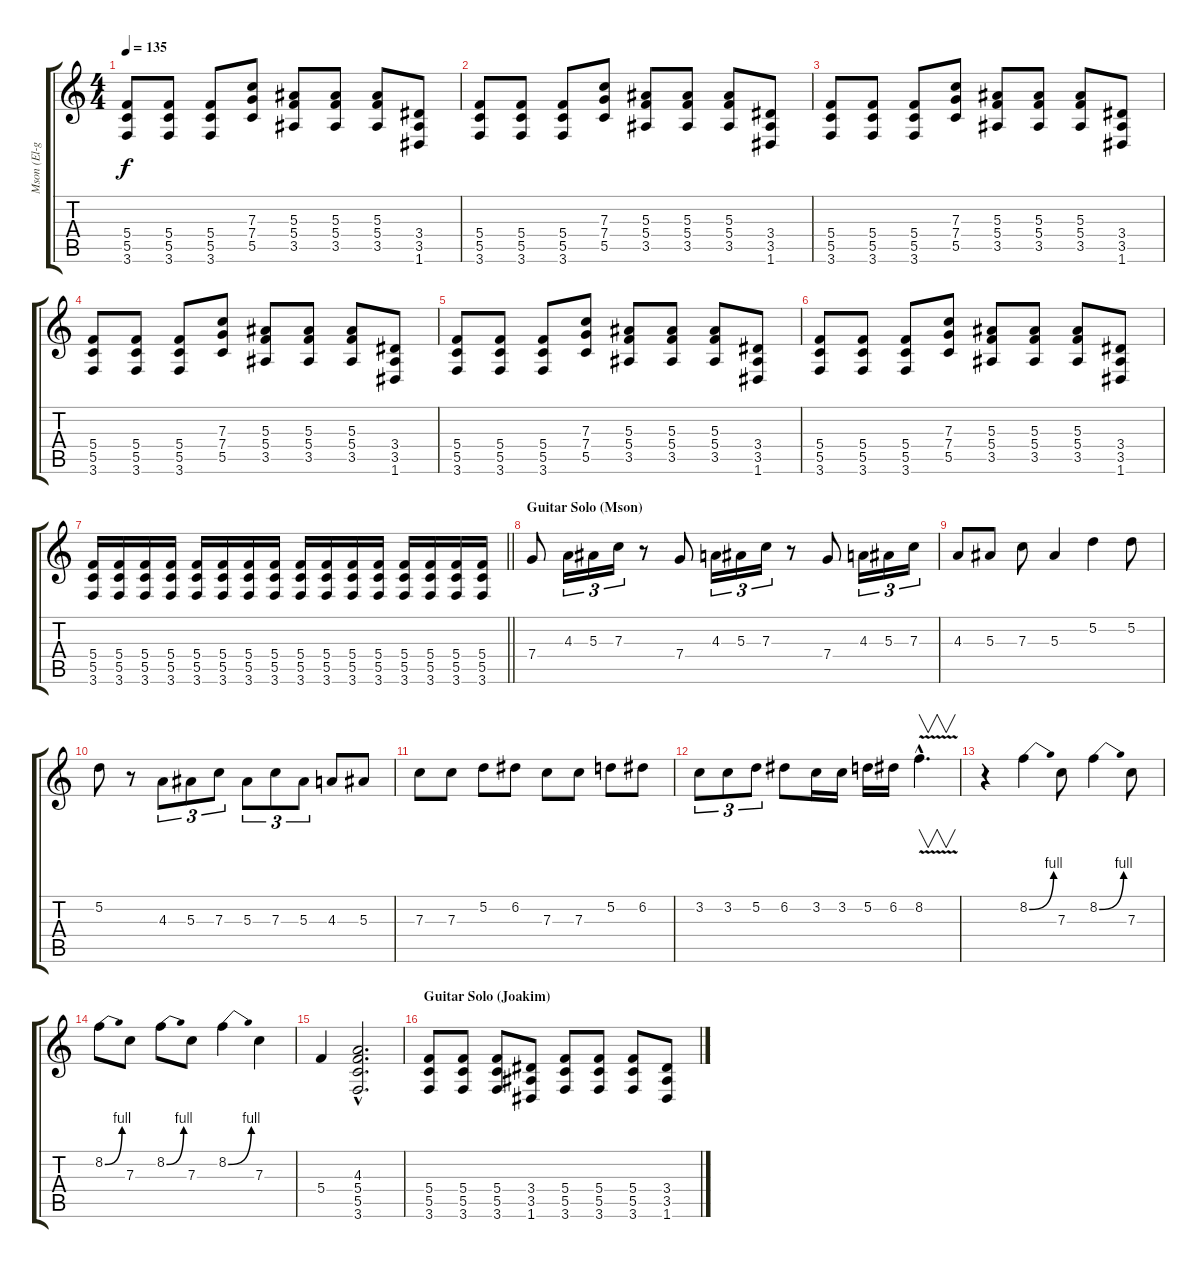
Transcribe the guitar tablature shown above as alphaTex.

\track ("Mson (El-gitarr)" "Mson (El-g") {instrument overdrivenguitar}
\staff {score tabs}
\tuning (D4 A3 F3 C3 G2 D2) {hide}
\ts (4 4)
\tempo 135
\clef g2
\ks c
(5.4 5.5 3.6).8{dy f} (5.4 5.5 3.6).8 (5.4 5.5 3.6).8 (7.3 7.4 5.5).8 (5.3 5.4 3.5).8 (5.3 5.4 3.5).8 (5.3 5.4 3.5).8 (3.4 3.5 1.6).8 |
(5.4 5.5 3.6).8 (5.4 5.5 3.6).8 (5.4 5.5 3.6).8 (7.3 7.4 5.5).8 (5.3 5.4 3.5).8 (5.3 5.4 3.5).8 (5.3 5.4 3.5).8 (3.4 3.5 1.6).8 |
(5.4 5.5 3.6).8 (5.4 5.5 3.6).8 (5.4 5.5 3.6).8 (7.3 7.4 5.5).8 (5.3 5.4 3.5).8 (5.3 5.4 3.5).8 (5.3 5.4 3.5).8 (3.4 3.5 1.6).8 |
(5.4 5.5 3.6).8 (5.4 5.5 3.6).8 (5.4 5.5 3.6).8 (7.3 7.4 5.5).8 (5.3 5.4 3.5).8 (5.3 5.4 3.5).8 (5.3 5.4 3.5).8 (3.4 3.5 1.6).8 |
(5.4 5.5 3.6).8 (5.4 5.5 3.6).8 (5.4 5.5 3.6).8 (7.3 7.4 5.5).8 (5.3 5.4 3.5).8 (5.3 5.4 3.5).8 (5.3 5.4 3.5).8 (3.4 3.5 1.6).8 |
(5.4 5.5 3.6).8 (5.4 5.5 3.6).8 (5.4 5.5 3.6).8 (7.3 7.4 5.5).8 (5.3 5.4 3.5).8 (5.3 5.4 3.5).8 (5.3 5.4 3.5).8 (3.4 3.5 1.6).8 |
\barLineRight lightlight
(5.4 5.5 3.6).16 (5.4 5.5 3.6).16 (5.4 5.5 3.6).16 (5.4 5.5 3.6).16 (5.4 5.5 3.6).16 (5.4 5.5 3.6).16 (5.4 5.5 3.6).16 (5.4 5.5 3.6).16 (5.4 5.5 3.6).16 (5.4 5.5 3.6).16 (5.4 5.5 3.6).16 (5.4 5.5 3.6).16 (5.4 5.5 3.6).16 (5.4 5.5 3.6).16 (5.4 5.5 3.6).16 (5.4 5.5 3.6).16 |
\section ("" "Guitar Solo (Mson)")
7.4.8{volume 13} 4.3.16{tu (3 2)} 5.3.16{tu (3 2)} 7.3.16{tu (3 2)} r.8 7.4.8 4.3.16{tu (3 2)} 5.3.16{tu (3 2)} 7.3.16{tu (3 2)} r.8 7.4.8 4.3.16{tu (3 2)} 5.3.16{tu (3 2)} 7.3.16{tu (3 2)} |
4.3.8 5.3.8 7.3.8 5.3.4 5.2.4 5.2.8 |
5.2.8 r.8 4.3.8{tu (3 2)} 5.3.8{tu (3 2)} 7.3.8{tu (3 2)} 5.3.8{tu (3 2)} 7.3.8{tu (3 2)} 5.3.8{tu (3 2)} 4.3.8 5.3.8 |
7.3.8 7.3.8 5.2.8 6.2.8 7.3.8 7.3.8 5.2.8 6.2.8 |
3.2.8{tu (3 2)} 3.2.8{tu (3 2)} 5.2.8{tu (3 2)} 6.2.8 3.2.16 3.2.16 5.2.16 6.2.16 8.2{v hac}.4{v d} |
r.4 8.2{be (bend 0 0 60 4)}.4 7.3.8 8.2{be (bend 0 0 60 4)}.4 7.3.8 |
8.2{be (bend 0 0 60 4)}.8 7.3.8 8.2{be (bend 0 0 60 4)}.8 7.3.8 8.2{be (bend 0 0 60 4)}.4 7.3.4 |
5.4.4 (4.3{hac} 5.4{hac} 5.5{hac} 3.6{hac}).2{d} |
\section ("" "Guitar Solo (Joakim)")
(5.4 5.5 3.6).8 (5.4 5.5 3.6).8 (5.4 5.5 3.6).8 (3.4 3.5 1.6).8 (5.4 5.5 3.6).8 (5.4 5.5 3.6).8 (5.4 5.5 3.6).8 (3.4 3.5 1.6).8
